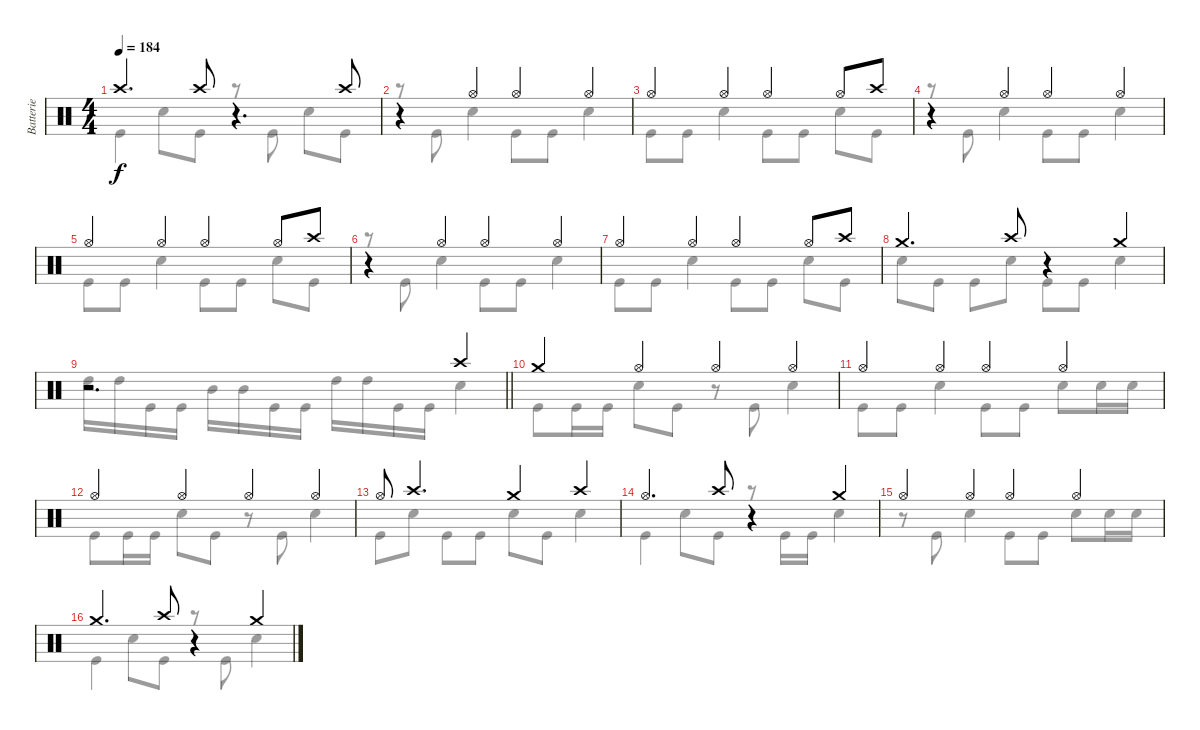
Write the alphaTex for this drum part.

\track ("Batterie" "Batterie") {instrument percussion}
\staff {score}
\articulation defaults
\voice
\ts (4 4)
\tempo 184
\clef neutral
\ks c "Crash high (hit)".4{d dy f} "Crash high (hit)".8
r.4{d} "Crash high (hit)".8 |
r.4 "Hi-Hat (open)".4 "Hi-Hat (open)".4 "Hi-Hat (open)".4 |
"Hi-Hat (open)".4 "Hi-Hat (open)".4 "Hi-Hat (open)".4 "Hi-Hat (open)".8 "Crash high (hit)".8 |
r.4 "Hi-Hat (open)".4 "Hi-Hat (open)".4 "Hi-Hat (open)".4 |
"Hi-Hat (open)".4 "Hi-Hat (open)".4 "Hi-Hat (open)".4 "Hi-Hat (open)".8 "Crash high (hit)".8 |
r.4 "Hi-Hat (open)".4 "Hi-Hat (open)".4 "Hi-Hat (open)".4 |
"Hi-Hat (open)".4 "Hi-Hat (open)".4 "Hi-Hat (open)".4 "Hi-Hat (open)".8 "Crash high (hit)".8 |
"Crash medium (hit)".4{d} "Crash high (hit)".8 r.4 "Crash medium (hit)".4 |
\barLineRight lightlight
r.2{d} "Crash high (hit)".4 |
"Crash medium (hit)".4 "Hi-Hat (open)".4 "Hi-Hat (open)".4 "Hi-Hat (open)".4 |
"Hi-Hat (open)".4 "Hi-Hat (open)".4 "Hi-Hat (open)".4 "Hi-Hat (open)".4 |
"Hi-Hat (open)".4 "Hi-Hat (open)".4 "Hi-Hat (open)".4 "Hi-Hat (open)".4 |
"Hi-Hat (open)".8 "Crash high (hit)".4{d} "Crash medium (hit)".4 "Crash high (hit)".4 |
"Hi-Hat (open)".4{d} "Crash high (hit)".8 r.4 "Crash medium (hit)".4 |
"Hi-Hat (open)".4 "Hi-Hat (open)".4 "Hi-Hat (open)".4 "Hi-Hat (open)".4 |
"Crash medium (hit)".4{d} "Crash high (hit)".8 r.4 "Crash medium (hit)".4
\voice
\clef neutral
\ottava regular
\simile none
\ks c "Kick (hit)".4{dy f} "Snare (hit) 2".8 "Kick (hit)".8
r.8 "Kick (hit)".8 "Snare (hit) 2".8 "Kick (hit)".8 |
r.8 "Kick (hit)".8 "Snare (hit) 2".4 "Kick (hit)".8 "Kick (hit)".8 "Snare (hit) 2".4 |
"Kick (hit)".8 "Kick (hit)".8 "Snare (hit) 2".4 "Kick (hit)".8 "Kick (hit)".8 "Snare (hit) 2".8 "Kick (hit)".8 |
r.8 "Kick (hit)".8 "Snare (hit) 2".4 "Kick (hit)".8 "Kick (hit)".8 "Snare (hit) 2".4 |
"Kick (hit)".8 "Kick (hit)".8 "Snare (hit) 2".4 "Kick (hit)".8 "Kick (hit)".8 "Snare (hit) 2".8 "Kick (hit)".8 |
r.8 "Kick (hit)".8 "Snare (hit) 2".4 "Kick (hit)".8 "Kick (hit)".8 "Snare (hit) 2".4 |
"Kick (hit)".8 "Kick (hit)".8 "Snare (hit) 2".4 "Kick (hit)".8 "Kick (hit)".8 "Snare (hit) 2".8 "Kick (hit)".8 |
"Snare (hit) 2".8 "Kick (hit)".8 "Kick (hit)".8 "Snare (hit) 2".8 "Kick (hit)".8 "Kick (hit)".8 "Snare (hit) 2".4 |
\barLineRight lightlight "High Tom (hit)".16 "High Tom (hit)".16 "Kick (hit)".16 "Kick (hit)".16 "Mid Tom (hit)".16 "Mid Tom (hit)".16 "Kick (hit)".16 "Kick (hit)".16 "High Tom (hit)".16 "High Tom (hit)".16 "Kick (hit)".16 "Kick (hit)".16 "Snare (hit) 2".4
|
"Kick (hit)".8 "Kick (hit)".16 "Kick (hit)".16 "Snare (hit) 2".8 "Kick (hit)".8 r.8 "Kick (hit)".8 "Snare (hit) 2".4 |
"Kick (hit)".8 "Kick (hit)".8 "Snare (hit) 2".4 "Kick (hit)".8 "Kick (hit)".8 "Snare (hit) 2".8 "Snare (hit) 2".16 "Snare (hit) 2".16 |
"Kick (hit)".8 "Kick (hit)".16 "Kick (hit)".16 "Snare (hit) 2".8 "Kick (hit)".8 r.8 "Kick (hit)".8 "Snare (hit) 2".4 |
"Kick (hit)".8 "Snare (hit) 2".8 "Kick (hit)".8 "Kick (hit)".8 "Snare (hit) 2".8 "Kick (hit)".8 "Snare (hit) 2".4 |
"Kick (hit)".4 "Snare (hit) 2".8 "Kick (hit)".8 r.8 "Kick (hit)".16 "Kick (hit)".16 "Snare (hit) 2".4 |
r.8 "Kick (hit)".8 "Snare (hit) 2".4 "Kick (hit)".8 "Kick (hit)".8 "Snare (hit) 2".8 "Snare (hit) 2".16 "Snare (hit) 2".16 |
"Kick (hit)".4 "Snare (hit) 2".8 "Kick (hit)".8 r.8 "Kick (hit)".8 "Snare (hit) 2".4
